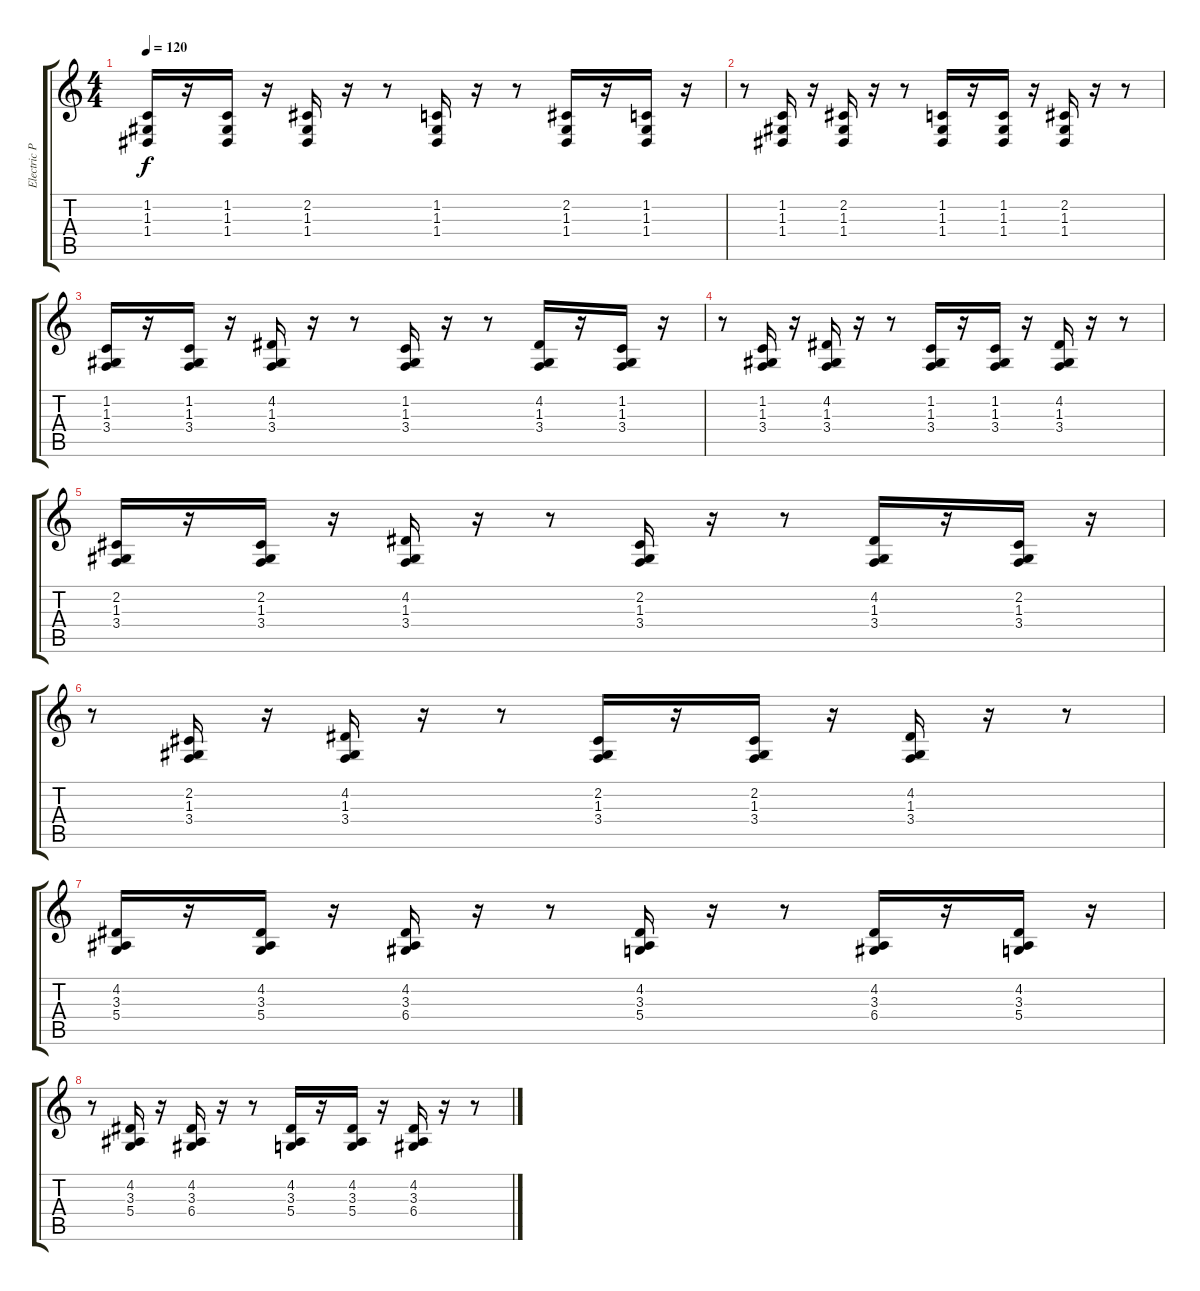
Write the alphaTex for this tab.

\track ("Electric Piano" "Electric P") {instrument electricgrandpiano}
\staff {score tabs}
\tuning (E4 B3 G3 D3 A2 E2) {hide}
\ts (4 4)
\tempo 120
\clef g2
\ks c
(1.2 1.3 1.4).16{dy f} r.16 (1.2 1.3 1.4).16 r.16 (2.2 1.3 1.4).16 r.16 r.8 (1.2 1.3 1.4).16 r.16 r.8 (2.2 1.3 1.4).16 r.16 (1.2 1.3 1.4).16 r.16 |
r.8 (1.2 1.3 1.4).16 r.16 (2.2 1.3 1.4).16 r.16 r.8 (1.2 1.3 1.4).16 r.16 (1.2 1.3 1.4).16 r.16 (2.2 1.3 1.4).16 r.16 r.8 |
(1.2 1.3 3.4).16 r.16 (1.2 1.3 3.4).16 r.16 (4.2 1.3 3.4).16 r.16 r.8 (1.2 1.3 3.4).16 r.16 r.8 (4.2 1.3 3.4).16 r.16 (1.2 1.3 3.4).16 r.16 |
r.8 (1.2 1.3 3.4).16 r.16 (4.2 1.3 3.4).16 r.16 r.8 (1.2 1.3 3.4).16 r.16 (1.2 1.3 3.4).16 r.16 (4.2 1.3 3.4).16 r.16 r.8 |
(2.2 1.3 3.4).16 r.16 (2.2 1.3 3.4).16 r.16 (4.2 1.3 3.4).16 r.16 r.8 (2.2 1.3 3.4).16 r.16 r.8 (4.2 1.3 3.4).16 r.16 (2.2 1.3 3.4).16 r.16 |
r.8 (2.2 1.3 3.4).16 r.16 (4.2 1.3 3.4).16 r.16 r.8 (2.2 1.3 3.4).16 r.16 (2.2 1.3 3.4).16 r.16 (4.2 1.3 3.4).16 r.16 r.8 |
(4.2 3.3 5.4).16 r.16 (4.2 3.3 5.4).16 r.16 (4.2 3.3 6.4).16 r.16 r.8 (4.2 3.3 5.4).16 r.16 r.8 (4.2 3.3 6.4).16 r.16 (4.2 3.3 5.4).16 r.16 |
r.8 (4.2 3.3 5.4).16 r.16 (4.2 3.3 6.4).16 r.16 r.8 (4.2 3.3 5.4).16 r.16 (4.2 3.3 5.4).16 r.16 (4.2 3.3 6.4).16 r.16 r.8
